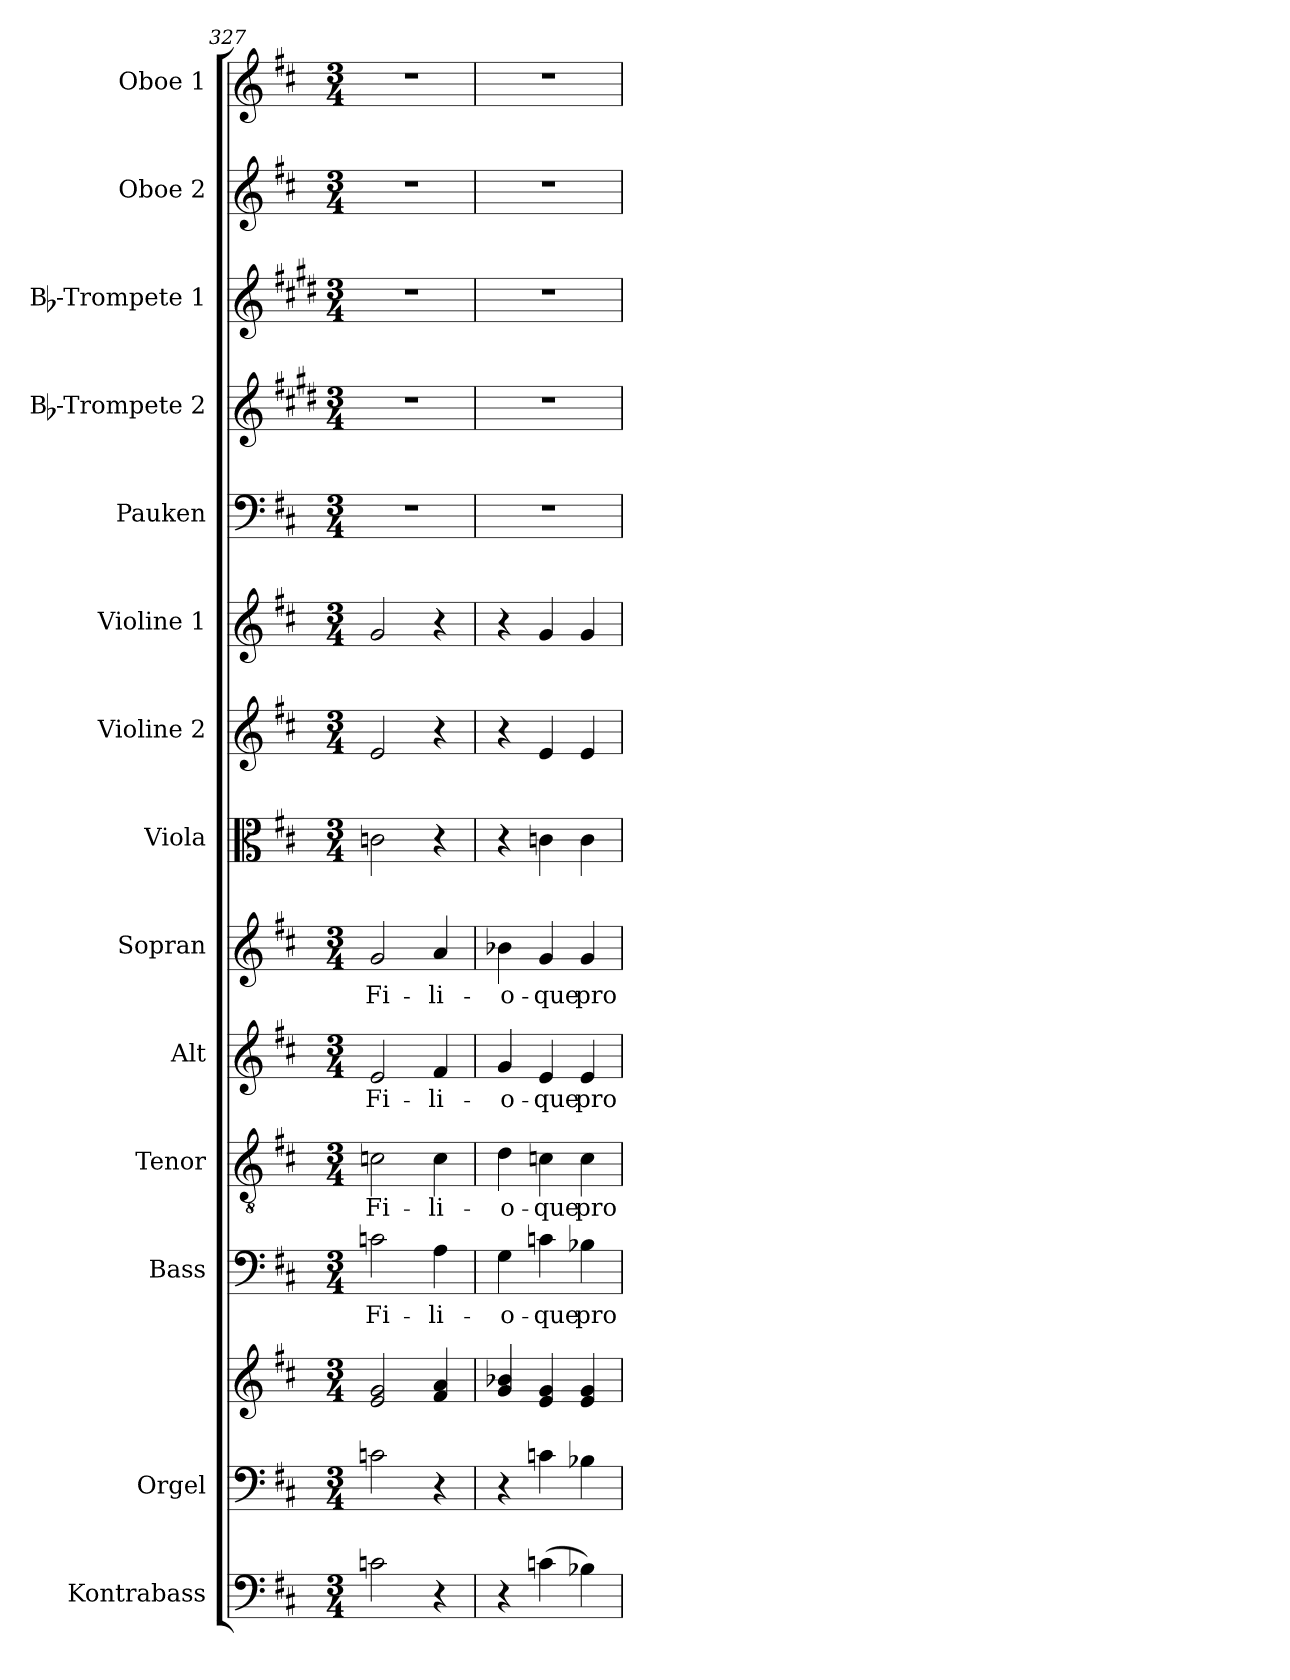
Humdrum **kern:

**kern	**kern	**kern	**kern	**text	**kern	**text	**kern	**text	**kern	**text	**kern	**kern	**kern	**kern	**kern	**kern	**kern	**kern
*part14	*part13	*part13	*part12	*part12	*part11	*part11	*part10	*part10	*part9	*part9	*part8	*part7	*part6	*part5	*part4	*part3	*part2	*part1
*staff15	*staff14	*staff13	*staff12	*staff12	*staff11	*staff11	*staff10	*staff10	*staff9	*staff9	*staff8	*staff7	*staff6	*staff5	*staff4	*staff3	*staff2	*staff1
*I"Kontrabass	*I"Orgel	*	*I"Bass	*	*I"Tenor	*	*I"Alt	*	*I"Sopran	*	*I"Viola	*I"Violine 2	*I"Violine 1	*I"Pauken	*I"Bb-Trompete 2	*I"Bb-Trompete 1	*I"Oboe 2	*I"Oboe 1
*I'Kb.	*I'Org.	*	*I'B.	*	*I'T.	*	*I'A.	*	*I'S.	*	*I'Vla.	*I'Vl. 2	*I'Vl. 1	*I'Pk.	*I'Bb Trp. 2	*I'Bb Trp. 1	*I'Ob. 2	*I'Ob. 1
*clefF4	*clefF4	*clefG2	*clefF4	*	*clefGv2	*	*clefG2	*	*clefG2	*	*clefC3	*clefG2	*clefG2	*clefF4	*clefG2	*clefG2	*clefG2	*clefG2
*ITrd7c12	*	*	*	*	*	*	*	*	*	*	*	*	*	*	*ITrd1c2	*ITrd1c2	*	*
*k[f#c#]	*k[f#c#]	*k[f#c#]	*k[f#c#]	*	*k[f#c#]	*	*k[f#c#]	*	*k[f#c#]	*	*k[f#c#]	*k[f#c#]	*k[f#c#]	*k[f#c#]	*k[f#c#]	*k[f#c#]	*k[f#c#]	*k[f#c#]
*D:	*D:	*D:	*D:	*	*D:	*	*D:	*	*D:	*	*D:	*D:	*D:	*D:	*D:	*D:	*D:	*D:
*M3/4	*M3/4	*M3/4	*M3/4	*	*M3/4	*	*M3/4	*	*M3/4	*	*M3/4	*M3/4	*M3/4	*M3/4	*M3/4	*M3/4	*M3/4	*M3/4
=327	=327	=327	=327	=327	=327	=327	=327	=327	=327	=327	=327	=327	=327	=327	=327	=327	=327	=327
!	!	!	!	!LO:LY:b	!	!LO:LY:b	!	!LO:LY:b	!	!LO:LY:b	!	!	!	!	!	!	!	!
2Cn\	2cn\	2e/ 2g/	2cn\	Fi-	2cn\	Fi-	2e/	Fi-	2g/	Fi-	2cn\	2e/	2g/	2.r	2.r	2.r	2.r	2.r
!	!	!	!	!LO:LY:b	!	!LO:LY:b	!	!LO:LY:b	!	!LO:LY:b	!	!	!	!	!	!	!	!
4r	4r	4f#/ 4a/	4A\	-li-	4c\	-li-	4f#/	-li-	4a/	-li-	4r	4r	4r	.	.	.	.	.
=328	=328	=328	=328	=328	=328	=328	=328	=328	=328	=328	=328	=328	=328	=328	=328	=328	=328	=328
!	!	!	!	!LO:LY:b	!	!LO:LY:b	!	!LO:LY:b	!	!LO:LY:b	!	!	!	!	!	!	!	!
4r	4r	4g/ 4b-X/	4G\	-o-	4d\	-o-	4g/	-o-	4b-X\	-o-	4r	4r	4r	2.r	2.r	2.r	2.r	2.r
!	!	!	!	!LO:LY:b	!	!LO:LY:b	!	!LO:LY:b	!	!LO:LY:b	!	!	!	!	!	!	!	!
(>4Cn\	4cn\	4e/ 4g/	4cn\	-que	4cn\	-que	4e/	-que	4g/	-que	4cn\	4e/	4g/	.	.	.	.	.
!	!	!	!	!LO:LY:b	!	!LO:LY:b	!	!LO:LY:b	!	!LO:LY:b	!	!	!	!	!	!	!	!
4BB-X\)	4B-X\	4e/ 4g/	4B-X\	pro-	4c\	pro-	4e/	pro-	4g/	pro-	4c\	4e/	4g/	.	.	.	.	.
=	=	=	=	=	=	=	=	=	=	=	=	=	=	=	=	=	=	=
*-	*-	*-	*-	*-	*-	*-	*-	*-	*-	*-	*-	*-	*-	*-	*-	*-	*-	*-
